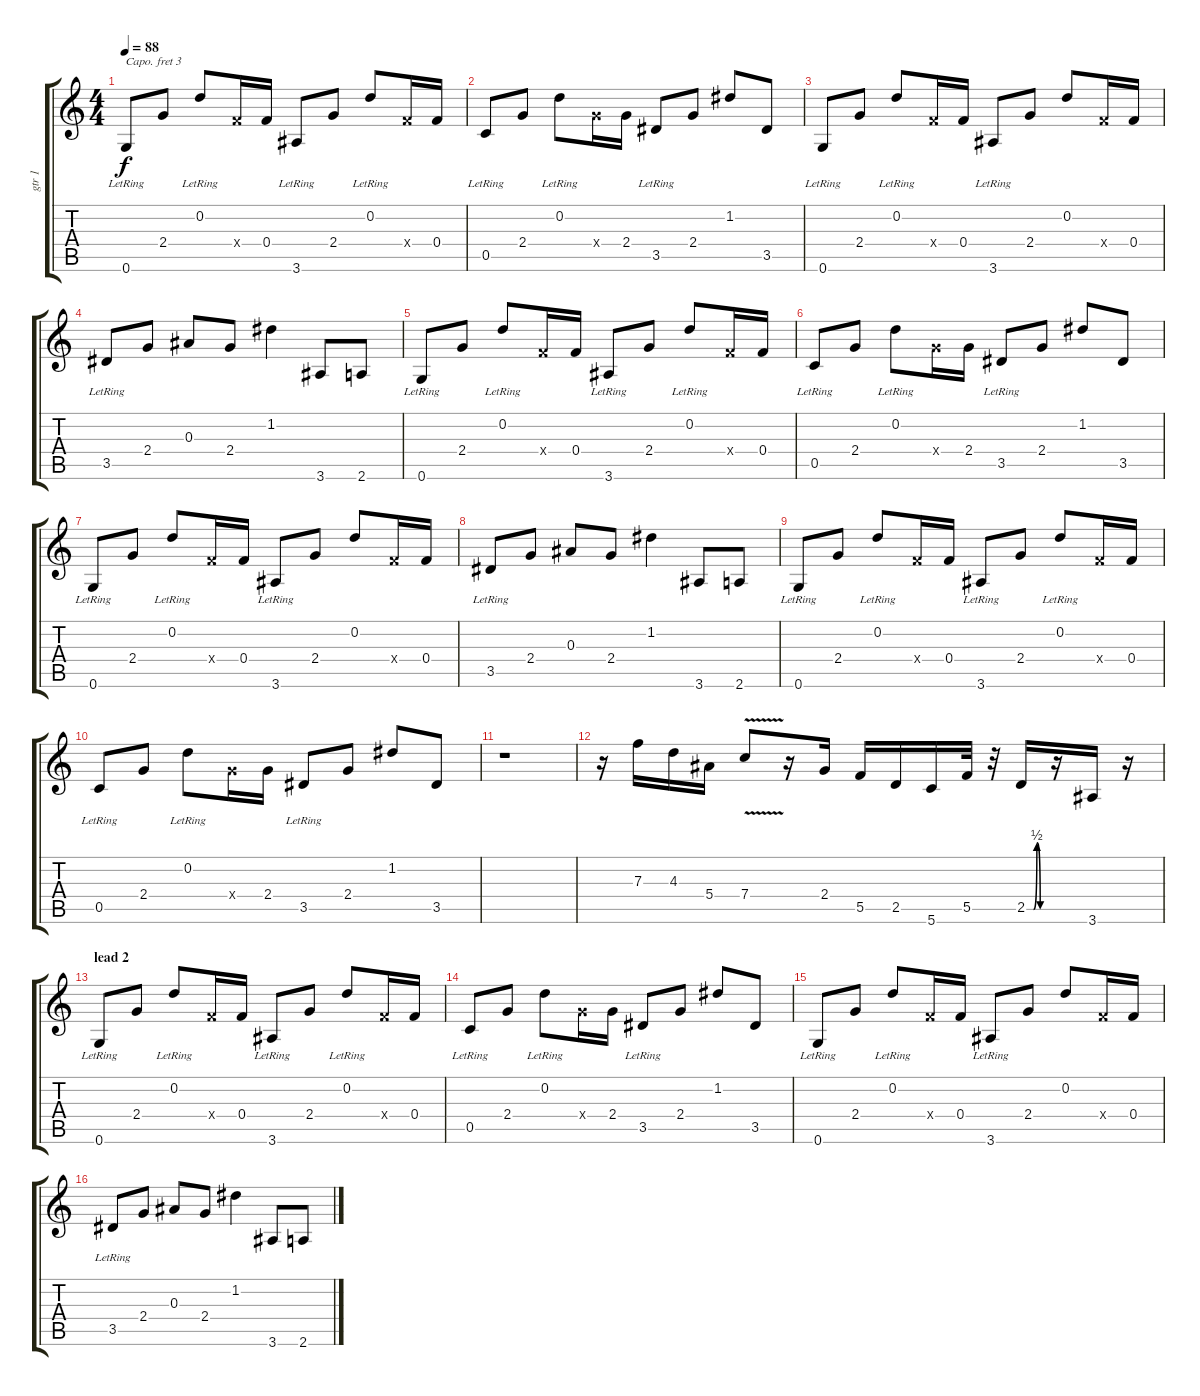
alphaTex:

\track ("gtr 1" "gtr 1") {instrument electricguitarclean}
\staff {score tabs}
\capo 3
\tuning (E4 B3 G3 D3 A2 E2) {hide}
\ts (4 4)
\tempo 88
\clef g2
\ks c
0.6{lr}.8{dy f} 2.4.8 0.2{lr}.8 0.4{x}.16 0.4.16 3.6{lr}.8 2.4.8 0.2{lr}.8 0.4{x}.16 0.4.16 |
0.5{lr}.8 2.4.8 0.2{lr}.8 2.4{x}.16 2.4.16 3.5{lr}.8 2.4.8 1.2.8 3.5.8 |
0.6{lr}.8 2.4.8 0.2{lr}.8 0.4{x}.16 0.4.16 3.6{lr}.8 2.4.8 0.2.8 0.4{x}.16 0.4.16 |
3.5{lr}.8 2.4.8 0.3.8 2.4.8 1.2.4 3.6.8 2.6.8 |
0.6{lr}.8 2.4.8 0.2{lr}.8 0.4{x}.16{volume 4} 0.4.16{volume 10} 3.6{lr}.8 2.4.8 0.2{lr}.8 0.4{x}.16{volume 9} 0.4.16 |
0.5{lr}.8 2.4.8 0.2{lr}.8 2.4{x}.16 2.4.16 3.5{lr}.8 2.4.8 1.2.8 3.5.8 |
0.6{lr}.8 2.4.8 0.2{lr}.8 0.4{x}.16 0.4.16 3.6{lr}.8 2.4.8 0.2.8 0.4{x}.16 0.4.16 |
3.5{lr}.8 2.4.8 0.3.8 2.4.8 1.2.4 3.6.8 2.6.8 |
0.6{lr}.8 2.4.8 0.2{lr}.8 0.4{x}.16 0.4.16 3.6{lr}.8 2.4.8 0.2{lr}.8 0.4{x}.16 0.4.16 |
0.5{lr}.8 2.4.8 0.2{lr}.8 2.4{x}.16 2.4.16 3.5{lr}.8 2.4.8 1.2.8 3.5.8 |
r.1 |
r.16 7.3.16{volume 4 balance 12} 4.3.16 5.4.16 7.4{v}.8 r.16 2.4.16 5.5.16 2.5.16 5.6.16 5.5.32 r.32 2.5{be (custom 0 0 20 0 30 2 40 0 60 0)}.16 r.16 3.6.16 r.16 |
\section ("" "lead 2")
0.6{lr}.8{instrument acousticguitarnylon} 2.4.8 0.2{lr}.8 0.4{x}.16{volume 4} 0.4.16{volume 10} 3.6{lr}.8 2.4.8 0.2{lr}.8 0.4{x}.16{volume 9} 0.4.16 |
0.5{lr}.8 2.4.8 0.2{lr}.8 2.4{x}.16 2.4.16 3.5{lr}.8 2.4.8 1.2.8 3.5.8 |
0.6{lr}.8 2.4.8 0.2{lr}.8 0.4{x}.16 0.4.16 3.6{lr}.8 2.4.8 0.2.8 0.4{x}.16 0.4.16 |
3.5{lr}.8 2.4.8 0.3.8 2.4.8 1.2.4 3.6.8 2.6.8
